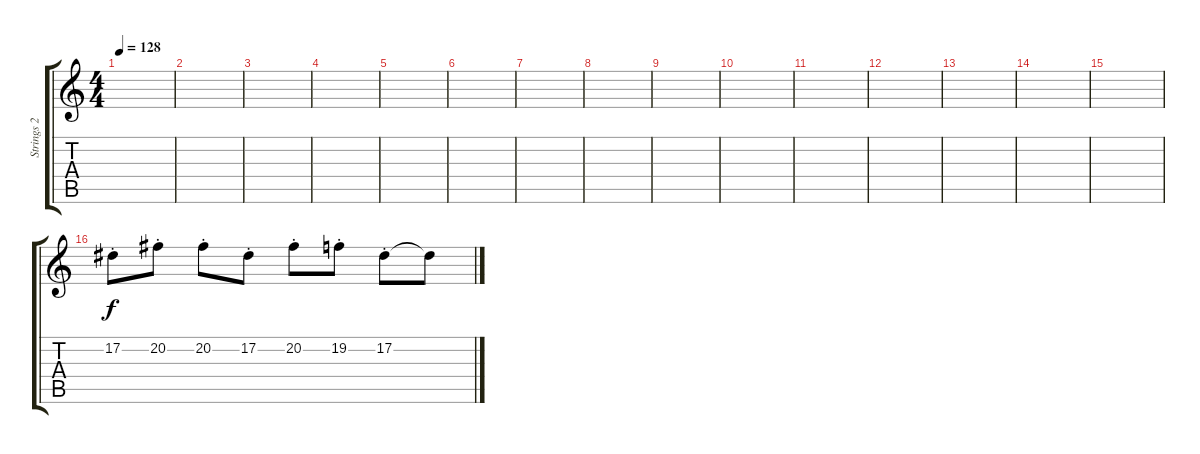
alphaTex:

\track ("Strings 2" "Strings 2") {instrument stringensemble1}
\staff {score tabs}
\tuning (Eb4 Bb3 Gb3 Db3 Ab2 Eb2) {hide}
\ts (4 4)
\tempo 128
\clef g2
\ks c
|
|
|
|
|
|
|
|
|
|
|
|
|
|
|
17.2{st}.8{volume 13 balance 2 instrument stringensemble1} 20.2{st}.8 20.2{st}.8 17.2{st}.8 20.2{st}.8 19.2{st}.8 17.2{st}.8 17.2{t}.8
